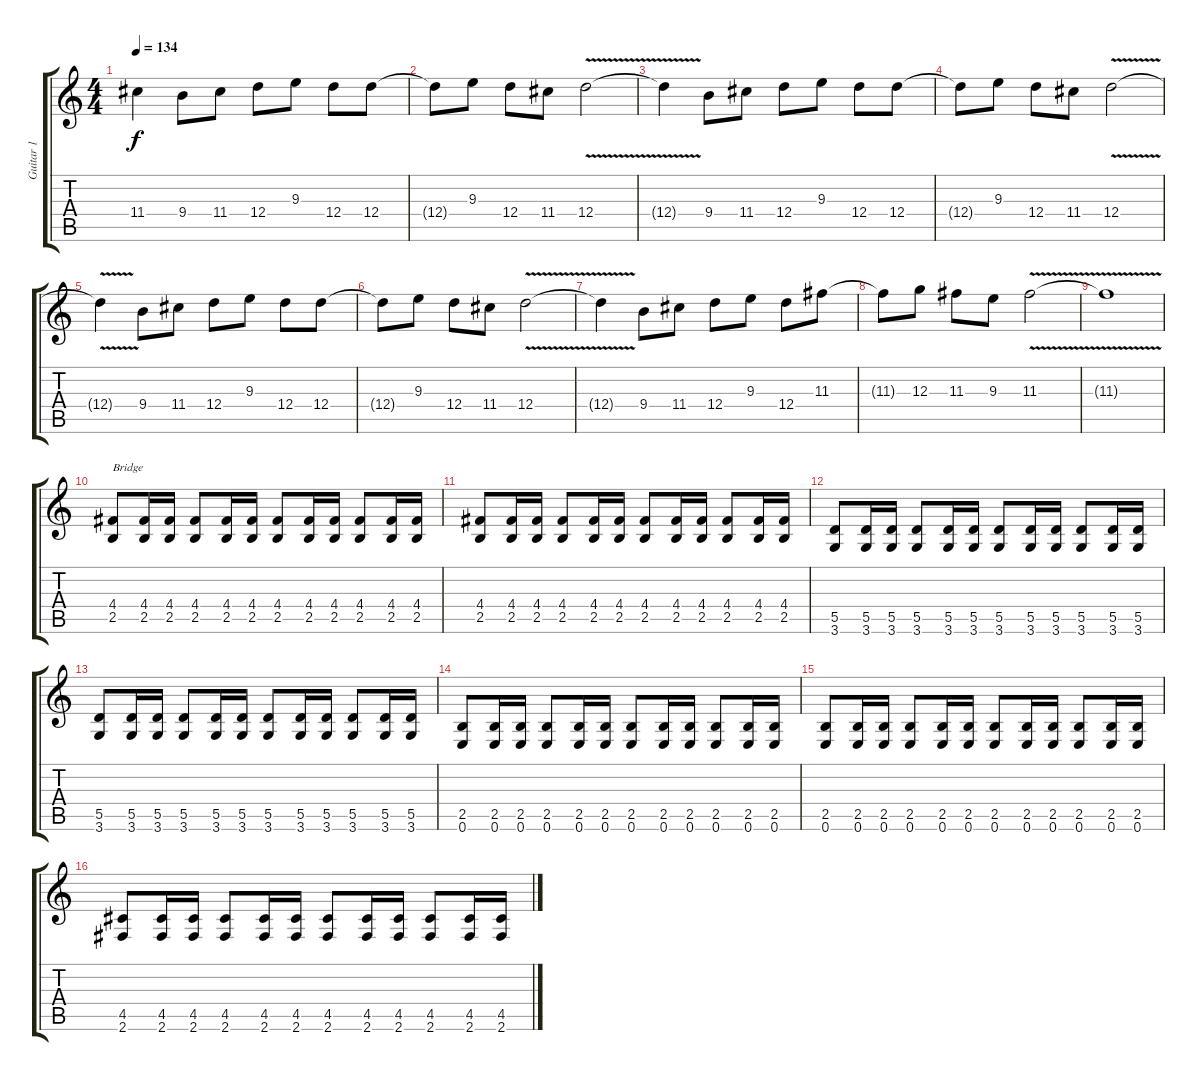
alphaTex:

\track ("Guitar 1" "Guitar 1") {instrument distortionguitar}
\staff {score tabs}
\tuning (E4 B3 G3 D3 A2 E2) {hide}
\ts (4 4)
\tempo 134
\clef g2
\ks c
11.4{t}.4{dy f} 9.4.8 11.4.8 12.4.8 9.3.8 12.4.8 12.4.8 |
12.4{t}.8 9.3.8 12.4.8 11.4.8 12.4{v}.2 |
12.4{t}.4 9.4.8 11.4.8 12.4.8 9.3.8 12.4.8 12.4.8 |
12.4{t}.8 9.3.8 12.4.8 11.4.8 12.4{v}.2 |
12.4{t}.4 9.4.8 11.4.8 12.4.8 9.3.8 12.4.8 12.4.8 |
12.4{t}.8 9.3.8 12.4.8 11.4.8 12.4{v}.2 |
12.4{t}.4 9.4.8 11.4.8 12.4.8 9.3.8 12.4.8 11.3.8 |
11.3{t}.8 12.3.8 11.3.8 9.3.8 11.3{v}.2 |
11.3{t}.1 |
(4.4 2.5).8{txt "Bridge" volume 13} (4.4 2.5).16 (4.4 2.5).16 (4.4 2.5).8 (4.4 2.5).16 (4.4 2.5).16 (4.4 2.5).8 (4.4 2.5).16 (4.4 2.5).16 (4.4 2.5).8 (4.4 2.5).16 (4.4 2.5).16 |
(4.4 2.5).8 (4.4 2.5).16 (4.4 2.5).16 (4.4 2.5).8 (4.4 2.5).16 (4.4 2.5).16 (4.4 2.5).8 (4.4 2.5).16 (4.4 2.5).16 (4.4 2.5).8 (4.4 2.5).16 (4.4 2.5).16 |
(5.5 3.6).8 (5.5 3.6).16 (5.5 3.6).16 (5.5 3.6).8 (5.5 3.6).16 (5.5 3.6).16 (5.5 3.6).8 (5.5 3.6).16 (5.5 3.6).16 (5.5 3.6).8 (5.5 3.6).16 (5.5 3.6).16 |
(5.5 3.6).8 (5.5 3.6).16 (5.5 3.6).16 (5.5 3.6).8 (5.5 3.6).16 (5.5 3.6).16 (5.5 3.6).8 (5.5 3.6).16 (5.5 3.6).16 (5.5 3.6).8 (5.5 3.6).16 (5.5 3.6).16 |
(2.5 0.6).8 (2.5 0.6).16 (2.5 0.6).16 (2.5 0.6).8 (2.5 0.6).16 (2.5 0.6).16 (2.5 0.6).8 (2.5 0.6).16 (2.5 0.6).16 (2.5 0.6).8 (2.5 0.6).16 (2.5 0.6).16 |
(2.5 0.6).8 (2.5 0.6).16 (2.5 0.6).16 (2.5 0.6).8 (2.5 0.6).16 (2.5 0.6).16 (2.5 0.6).8 (2.5 0.6).16 (2.5 0.6).16 (2.5 0.6).8 (2.5 0.6).16 (2.5 0.6).16 |
(4.5 2.6).8 (4.5 2.6).16 (4.5 2.6).16 (4.5 2.6).8 (4.5 2.6).16 (4.5 2.6).16 (4.5 2.6).8 (4.5 2.6).16 (4.5 2.6).16 (4.5 2.6).8 (4.5 2.6).16 (4.5 2.6).16
